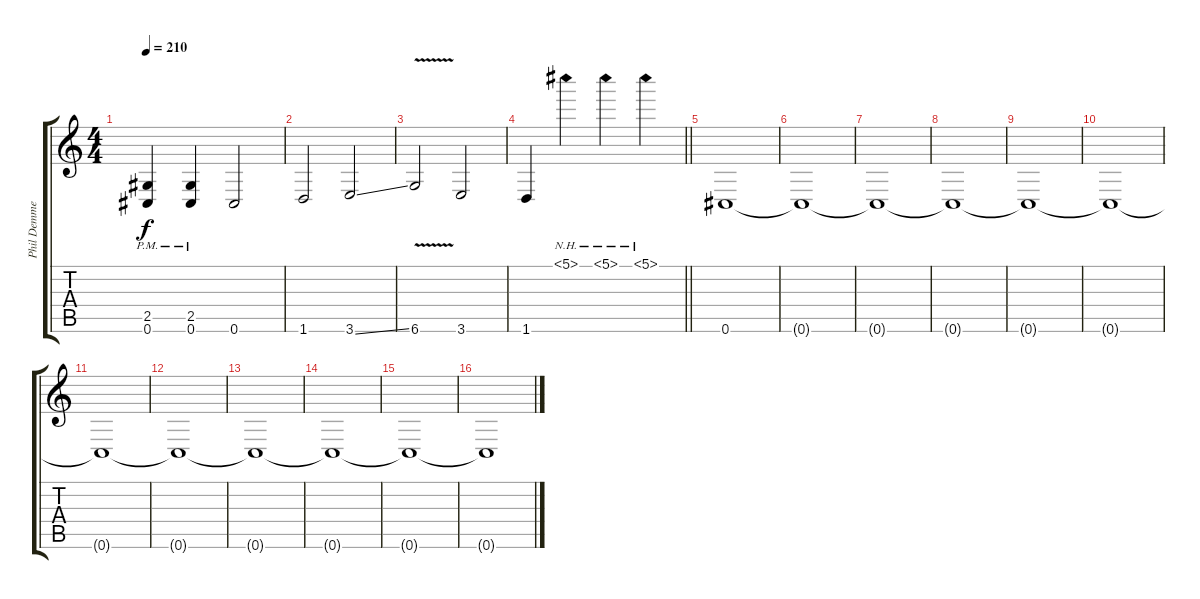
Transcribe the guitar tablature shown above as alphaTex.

\track ("Phil Demmel" "Phil Demme") {instrument distortionguitar}
\staff {score tabs}
\tuning (Db4 Ab3 E3 B2 Gb2 Db2) {hide}
\ts (4 4)
\tempo 210
\clef g2
\ks c
(2.5{pm} 0.6{pm}).4{dy f} (2.5{pm} 0.6{pm}).4 0.6.2 |
1.6.2 3.6{ss}.2 |
6.6{v}.2 3.6.2 |
\barLineRight lightlight
1.6.4 5.1{nh}.4 5.1{nh}.4 5.1{nh}.4 |
0.6.1 |
0.6{t}.1 |
0.6{t}.1 |
0.6{t}.1 |
0.6{t}.1 |
0.6{t}.1 |
0.6{t}.1 |
0.6{t}.1 |
0.6{t}.1 |
0.6{t}.1 |
0.6{t}.1 |
0.6{t}.1
